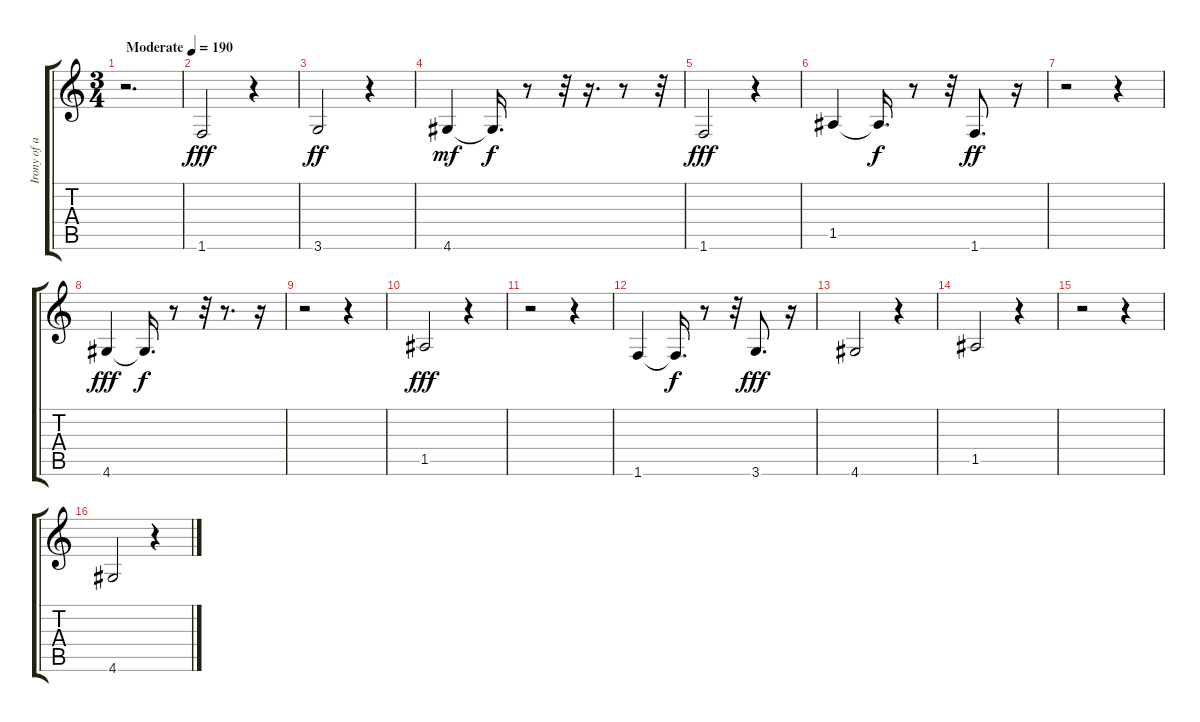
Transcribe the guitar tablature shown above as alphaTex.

\track ("Irony of a destiny - movie theme" "Irony of a") {instrument acousticbass}
\staff {score tabs}
\tuning (E4 B3 G3 D3 A2 E2) {hide}
\ts (3 4)
\tempo (190 "Moderate")
\clef g2
\ks c
r.2{d dy fff instrument acousticbass} |
1.6.2 r.4 |
3.6.2{dy ff} r.4 |
4.6.4{dy mf} 4.6{t}.16{d dy f} r.8 r.32 r.16{d} r.8 r.32 |
1.6.2{dy fff} r.4 |
1.5.4 1.5{t}.16{d dy f} r.8 r.32 1.6.8{d dy ff} r.16 |
r.2 r.4 |
4.6.4{dy fff} 4.6{t}.16{d dy f} r.8 r.32 r.8{d} r.16 |
r.2 r.4 |
1.5.2{dy fff} r.4 |
r.2 r.4 |
1.6.4 1.6{t}.16{d dy f} r.8 r.32 3.6.8{d dy fff} r.16 |
4.6.2 r.4 |
1.5.2 r.4 |
r.2 r.4 |
4.6.2 r.4
